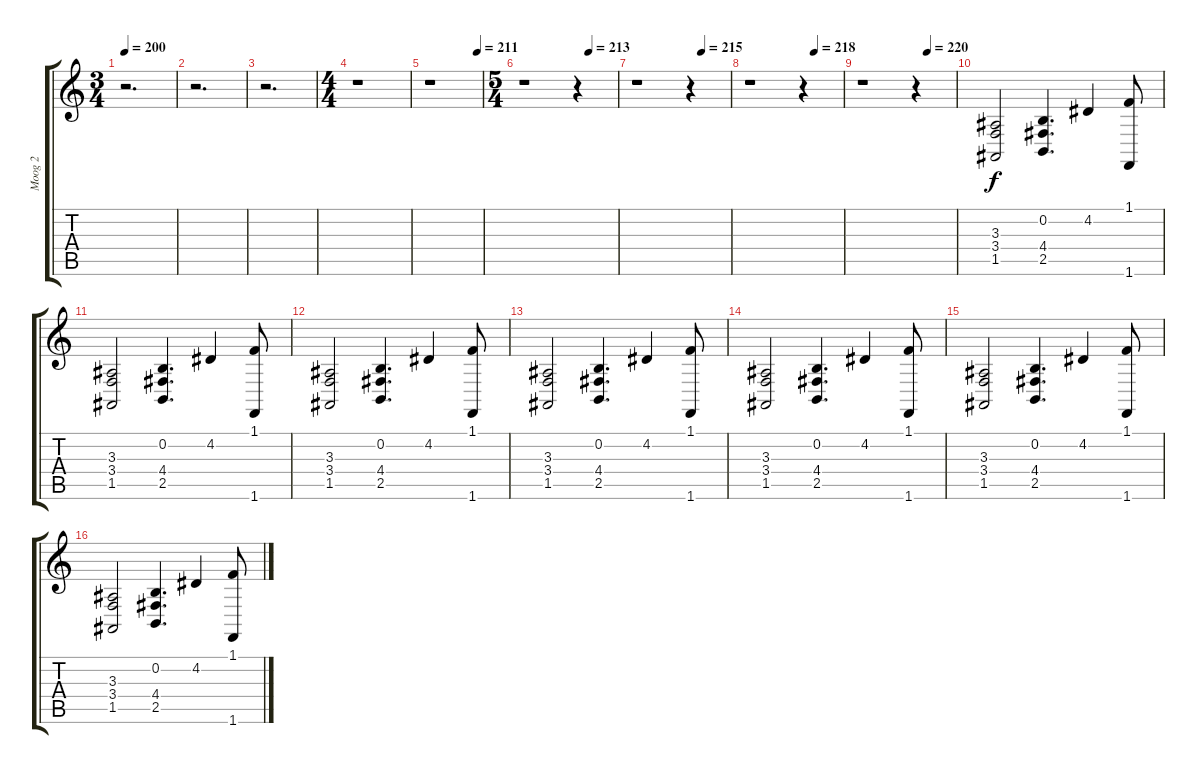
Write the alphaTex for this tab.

\track ("Moog 2" "Moog 2") {instrument lead2sawtooth}
\staff {score tabs}
\tuning (E4 B3 G3 D3 A2 E2) {hide}
\ts (3 4)
\tempo 200
\clef g2
\ks c
r.2{d dy f} |
r.2{d} |
r.2{d} |
\ts (4 4)
r.1 |
\tempo (211 0.9166666666666666)
r.1 |
\ts (5 4)
\tempo (213 0.7)
r.1 r.4 |
\tempo (215 0.7)
r.1 r.4 |
\tempo (218 0.7)
r.1 r.4 |
\tempo (220 0.7)
r.1 r.4 |
(3.3 3.4 1.5).2 (0.2 4.4 2.5).4{d} 4.2.4 (1.1 1.6).8 |
(3.3 3.4 1.5).2 (0.2 4.4 2.5).4{d} 4.2.4 (1.1 1.6).8 |
(3.3 3.4 1.5).2 (0.2 4.4 2.5).4{d} 4.2.4 (1.1 1.6).8 |
(3.3 3.4 1.5).2 (0.2 4.4 2.5).4{d} 4.2.4 (1.1 1.6).8 |
(3.3 3.4 1.5).2 (0.2 4.4 2.5).4{d} 4.2.4 (1.1 1.6).8 |
(3.3 3.4 1.5).2 (0.2 4.4 2.5).4{d} 4.2.4 (1.1 1.6).8 |
(3.3 3.4 1.5).2 (0.2 4.4 2.5).4{d} 4.2.4 (1.1 1.6).8
